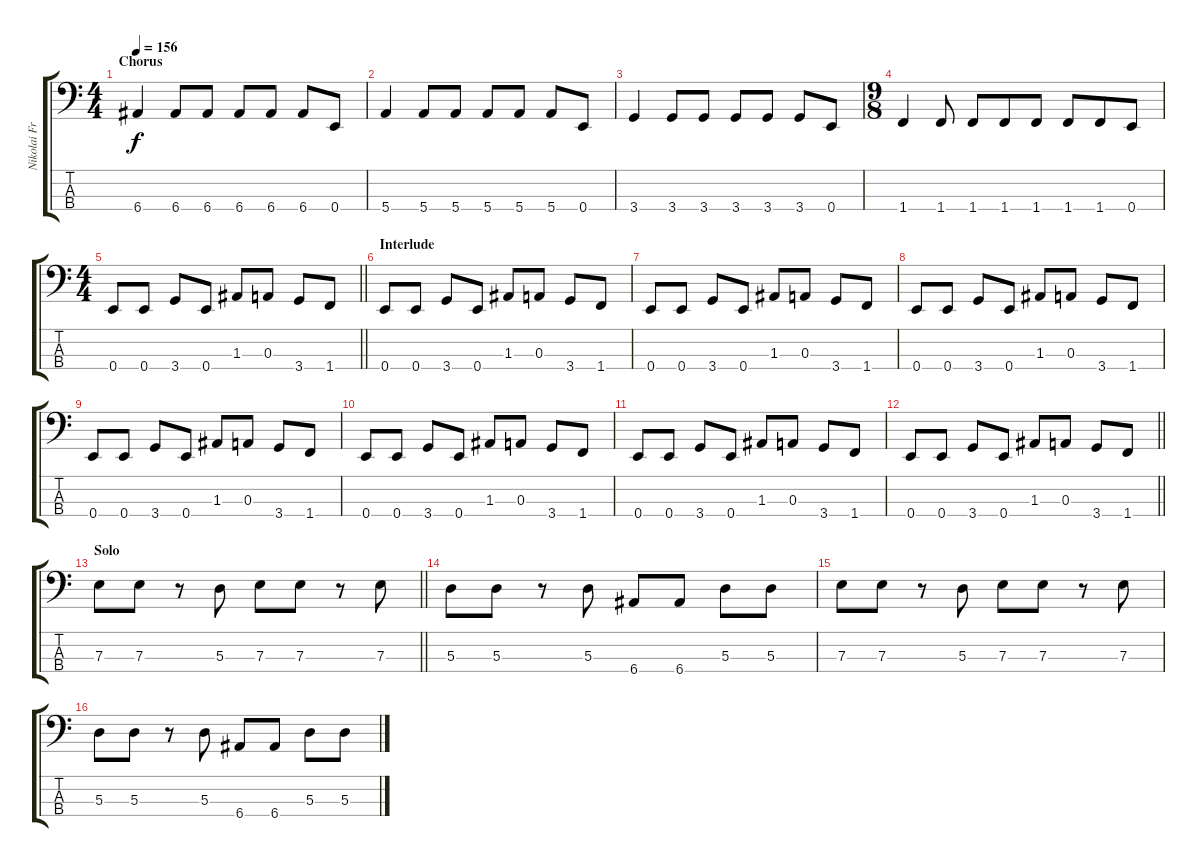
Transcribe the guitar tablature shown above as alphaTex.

\track ("Nikolai Fraiture (Bass)" "Nikolai Fr") {instrument electricbasspick}
\staff {score tabs}
\tuning (G2 D2 A1 E1) {hide}
\ts (4 4)
\section ("" "Chorus")
\tempo 156
\clef f4
\ks c
6.4.4{dy f} 6.4.8 6.4.8 6.4.8 6.4.8 6.4.8 0.4.8 |
5.4.4 5.4.8 5.4.8 5.4.8 5.4.8 5.4.8 0.4.8 |
3.4.4 3.4.8 3.4.8 3.4.8 3.4.8 3.4.8 0.4.8 |
\ts (9 8)
1.4.4 1.4.8 1.4.8 1.4.8 1.4.8 1.4.8 1.4.8 0.4.8 |
\ts (4 4)
\barLineRight lightlight
0.4.8 0.4.8 3.4.8 0.4.8 1.3.8 0.3.8 3.4.8 1.4.8 |
\section ("" "Interlude")
0.4.8 0.4.8 3.4.8 0.4.8 1.3.8 0.3.8 3.4.8 1.4.8 |
0.4.8 0.4.8 3.4.8 0.4.8 1.3.8 0.3.8 3.4.8 1.4.8 |
0.4.8 0.4.8 3.4.8 0.4.8 1.3.8 0.3.8 3.4.8 1.4.8 |
0.4.8 0.4.8 3.4.8 0.4.8 1.3.8 0.3.8 3.4.8 1.4.8 |
0.4.8 0.4.8 3.4.8 0.4.8 1.3.8 0.3.8 3.4.8 1.4.8 |
0.4.8 0.4.8 3.4.8 0.4.8 1.3.8 0.3.8 3.4.8 1.4.8 |
\barLineRight lightlight
0.4.8 0.4.8 3.4.8 0.4.8 1.3.8 0.3.8 3.4.8 1.4.8 |
\section ("" "Solo")
\barLineRight lightlight
7.3.8 7.3.8 r.8 5.3.8 7.3.8 7.3.8 r.8 7.3.8 |
\section ("" "")
5.3.8 5.3.8 r.8 5.3.8 6.4.8 6.4.8 5.3.8 5.3.8 |
7.3.8 7.3.8 r.8 5.3.8 7.3.8 7.3.8 r.8 7.3.8 |
5.3.8 5.3.8 r.8 5.3.8 6.4.8 6.4.8 5.3.8 5.3.8
